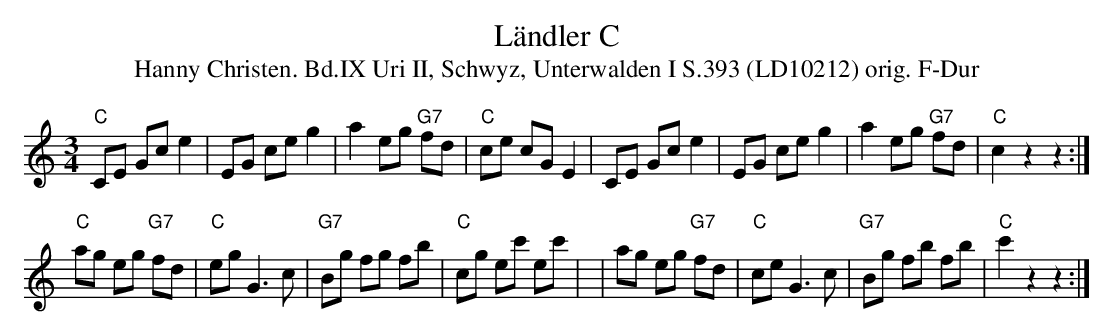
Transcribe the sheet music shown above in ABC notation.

X:1
T:L\"andler C
T:Hanny Christen. Bd.IX Uri II, Schwyz, Unterwalden I S.393 (LD10212) orig. F-Dur
M:3/4
L:1/8
K:C %%MIDI gchordon
"C"CE Gc e2 | EG ce g2 | a2 eg "G7"fd | "C"ce cG E2 | CE Gc e2 | EG ce g2 | a2 eg "G7"fd | "C"c2 z2z2 :|
"C"ag eg "G7"fd | "C"eg G3c | "G7"Bg fg fb | "C"cg ec' ec' | | ag eg "G7"fd | "C"ce G3c | "G7"Bg fb fb | "C"c'2 z2z2 :|
